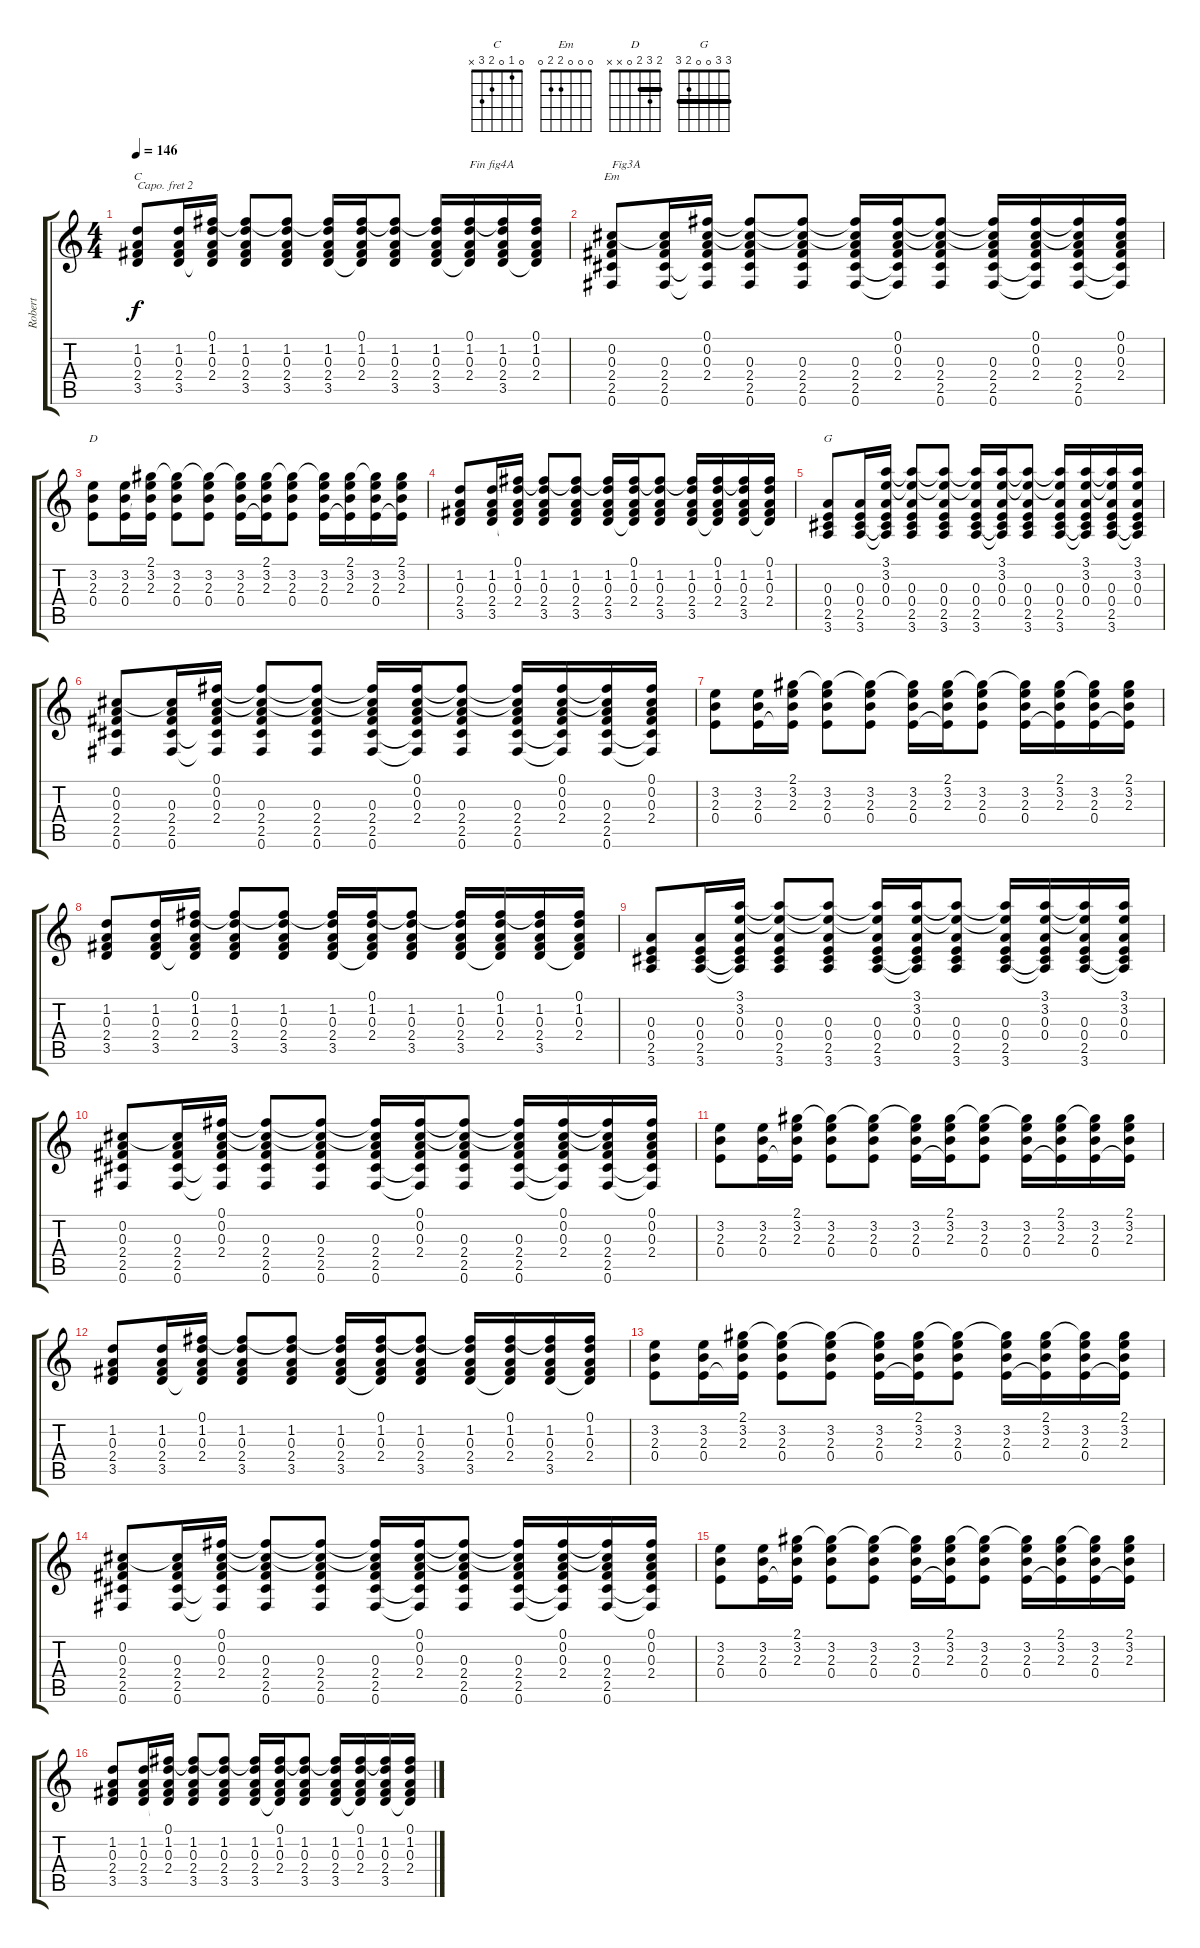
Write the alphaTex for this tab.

\track ("Robert" "Robert") {instrument acousticguitarsteel}
\staff {score tabs}
\capo 2
\tuning (E4 B3 G3 D3 A2 E2) {hide}
\chord ("C" 0 1 0 2 3 x)
\chord ("Em" 0 0 0 2 2 0)
\chord ("D" 2 3 2 0 x x) {barre 2}
\chord ("G" 3 3 0 0 2 3) {barre 3}
\ts (4 4)
\tempo 146
\clef g2
\ks c
(1.2 0.3 2.4 3.5).8{ch "C" dy f} (1.2 0.3 2.4 3.5).16 (0.1 1.2 0.3 2.4 3.5{t}).16 (0.1{t} 1.2 0.3 2.4 3.5).8 (0.1{t} 1.2 0.3 2.4 3.5).8 (0.1{t} 1.2 0.3 2.4 3.5).16 (0.1 1.2 0.3 2.4 3.5{t}).16 (0.1{t} 1.2 0.3 2.4 3.5).8 (0.1{t} 1.2 0.3 2.4 3.5).16 (0.1 1.2 0.3 2.4 3.5{t}).16{txt "Fin fig4A"} (0.1{t} 1.2 0.3 2.4 3.5).16 (0.1 1.2 0.3 2.4 3.5{t}).16 |
(0.2 0.3 2.4 2.5 0.6).8{ch "Em" txt "Fig3A"} (0.2{t} 0.3 2.4 2.5 0.6).16 (0.1 0.2 0.3 2.4 2.5{t} 0.6{t}).16 (0.1{t} 0.2{t} 0.3 2.4 2.5 0.6).8 (0.1{t} 0.2{t} 0.3 2.4 2.5 0.6).8 (0.1{t} 0.2{t} 0.3 2.4 2.5 0.6).16 (0.1 0.2 0.3 2.4 2.5{t} 0.6{t}).16 (0.1{t} 0.2{t} 0.3 2.4 2.5 0.6).8 (0.1{t} 0.2{t} 0.3 2.4 2.5 0.6).16 (0.1 0.2 0.3 2.4 2.5{t} 0.6{t}).16 (0.1{t} 0.2{t} 0.3 2.4 2.5 0.6).16 (0.1 0.2 0.3 2.4 2.5{t} 0.6{t}).16 |
(3.2 2.3 0.4).8{ch "D"} (3.2 2.3 0.4).16 (2.1 3.2 2.3 0.4{t}).16 (2.1{t} 3.2 2.3 0.4).8 (2.1{t} 3.2 2.3 0.4).8 (2.1{t} 3.2 2.3 0.4).16 (2.1 3.2 2.3 0.4{t}).16 (2.1{t} 3.2 2.3 0.4).8 (2.1{t} 3.2 2.3 0.4).16 (2.1 3.2 2.3 0.4{t}).16 (2.1{t} 3.2 2.3 0.4).16 (2.1 3.2 2.3 0.4{t}).16 |
(1.2 0.3 2.4 3.5).8 (1.2 0.3 2.4 3.5).16 (0.1 1.2 0.3 2.4 3.5{t}).16 (0.1{t} 1.2 0.3 2.4 3.5).8 (0.1{t} 1.2 0.3 2.4 3.5).8 (0.1{t} 1.2 0.3 2.4 3.5).16 (0.1 1.2 0.3 2.4 3.5{t}).16 (0.1{t} 1.2 0.3 2.4 3.5).8 (0.1{t} 1.2 0.3 2.4 3.5).16 (0.1 1.2 0.3 2.4 3.5{t}).16 (0.1{t} 1.2 0.3 2.4 3.5).16 (0.1 1.2 0.3 2.4 3.5{t}).16 |
(0.3 0.4 2.5 3.6).8{ch "G"} (0.3 0.4 2.5 3.6).16 (3.1 3.2 0.3 0.4 2.5{t} 3.6{t}).16 (3.1{t} 3.2{t} 0.3 0.4 2.5 3.6).8 (3.1{t} 3.2{t} 0.3 0.4 2.5 3.6).8 (3.1{t} 3.2{t} 0.3 0.4 2.5 3.6).16 (3.1 3.2 0.3 0.4 2.5{t} 3.6{t}).16 (3.1{t} 3.2{t} 0.3 0.4 2.5 3.6).8 (3.1{t} 3.2{t} 0.3 0.4 2.5 3.6).16 (3.1 3.2 0.3 0.4 2.5{t} 3.6{t}).16 (3.1{t} 3.2{t} 0.3 0.4 2.5 3.6).16 (3.1 3.2 0.3 0.4 2.5{t} 3.6{t}).16 |
(0.2 0.3 2.4 2.5 0.6).8 (0.2{t} 0.3 2.4 2.5 0.6).16 (0.1 0.2 0.3 2.4 2.5{t} 0.6{t}).16 (0.1{t} 0.2{t} 0.3 2.4 2.5 0.6).8 (0.1{t} 0.2{t} 0.3 2.4 2.5 0.6).8 (0.1{t} 0.2{t} 0.3 2.4 2.5 0.6).16 (0.1 0.2 0.3 2.4 2.5{t} 0.6{t}).16 (0.1{t} 0.2{t} 0.3 2.4 2.5 0.6).8 (0.1{t} 0.2{t} 0.3 2.4 2.5 0.6).16 (0.1 0.2 0.3 2.4 2.5{t} 0.6{t}).16 (0.1{t} 0.2{t} 0.3 2.4 2.5 0.6).16 (0.1 0.2 0.3 2.4 2.5{t} 0.6{t}).16 |
(3.2 2.3 0.4).8 (3.2 2.3 0.4).16 (2.1 3.2 2.3 0.4{t}).16 (2.1{t} 3.2 2.3 0.4).8 (2.1{t} 3.2 2.3 0.4).8 (2.1{t} 3.2 2.3 0.4).16 (2.1 3.2 2.3 0.4{t}).16 (2.1{t} 3.2 2.3 0.4).8 (2.1{t} 3.2 2.3 0.4).16 (2.1 3.2 2.3 0.4{t}).16 (2.1{t} 3.2 2.3 0.4).16 (2.1 3.2 2.3 0.4{t}).16 |
(1.2 0.3 2.4 3.5).8 (1.2 0.3 2.4 3.5).16 (0.1 1.2 0.3 2.4 3.5{t}).16 (0.1{t} 1.2 0.3 2.4 3.5).8 (0.1{t} 1.2 0.3 2.4 3.5).8 (0.1{t} 1.2 0.3 2.4 3.5).16 (0.1 1.2 0.3 2.4 3.5{t}).16 (0.1{t} 1.2 0.3 2.4 3.5).8 (0.1{t} 1.2 0.3 2.4 3.5).16 (0.1 1.2 0.3 2.4 3.5{t}).16 (0.1{t} 1.2 0.3 2.4 3.5).16 (0.1 1.2 0.3 2.4 3.5{t}).16 |
(0.3 0.4 2.5 3.6).8 (0.3 0.4 2.5 3.6).16 (3.1 3.2 0.3 0.4 2.5{t} 3.6{t}).16 (3.1{t} 3.2{t} 0.3 0.4 2.5 3.6).8 (3.1{t} 3.2{t} 0.3 0.4 2.5 3.6).8 (3.1{t} 3.2{t} 0.3 0.4 2.5 3.6).16 (3.1 3.2 0.3 0.4 2.5{t} 3.6{t}).16 (3.1{t} 3.2{t} 0.3 0.4 2.5 3.6).8 (3.1{t} 3.2{t} 0.3 0.4 2.5 3.6).16 (3.1 3.2 0.3 0.4 2.5{t} 3.6{t}).16 (3.1{t} 3.2{t} 0.3 0.4 2.5 3.6).16 (3.1 3.2 0.3 0.4 2.5{t} 3.6{t}).16 |
(0.2 0.3 2.4 2.5 0.6).8 (0.2{t} 0.3 2.4 2.5 0.6).16 (0.1 0.2 0.3 2.4 2.5{t} 0.6{t}).16 (0.1{t} 0.2{t} 0.3 2.4 2.5 0.6).8 (0.1{t} 0.2{t} 0.3 2.4 2.5 0.6).8 (0.1{t} 0.2{t} 0.3 2.4 2.5 0.6).16 (0.1 0.2 0.3 2.4 2.5{t} 0.6{t}).16 (0.1{t} 0.2{t} 0.3 2.4 2.5 0.6).8 (0.1{t} 0.2{t} 0.3 2.4 2.5 0.6).16 (0.1 0.2 0.3 2.4 2.5{t} 0.6{t}).16 (0.1{t} 0.2{t} 0.3 2.4 2.5 0.6).16 (0.1 0.2 0.3 2.4 2.5{t} 0.6{t}).16 |
(3.2 2.3 0.4).8 (3.2 2.3 0.4).16 (2.1 3.2 2.3 0.4{t}).16 (2.1{t} 3.2 2.3 0.4).8 (2.1{t} 3.2 2.3 0.4).8 (2.1{t} 3.2 2.3 0.4).16 (2.1 3.2 2.3 0.4{t}).16 (2.1{t} 3.2 2.3 0.4).8 (2.1{t} 3.2 2.3 0.4).16 (2.1 3.2 2.3 0.4{t}).16 (2.1{t} 3.2 2.3 0.4).16 (2.1 3.2 2.3 0.4{t}).16 |
(1.2 0.3 2.4 3.5).8 (1.2 0.3 2.4 3.5).16 (0.1 1.2 0.3 2.4 3.5{t}).16 (0.1{t} 1.2 0.3 2.4 3.5).8 (0.1{t} 1.2 0.3 2.4 3.5).8 (0.1{t} 1.2 0.3 2.4 3.5).16 (0.1 1.2 0.3 2.4 3.5{t}).16 (0.1{t} 1.2 0.3 2.4 3.5).8 (0.1{t} 1.2 0.3 2.4 3.5).16 (0.1 1.2 0.3 2.4 3.5{t}).16 (0.1{t} 1.2 0.3 2.4 3.5).16 (0.1 1.2 0.3 2.4 3.5{t}).16 |
(3.2 2.3 0.4).8 (3.2 2.3 0.4).16 (2.1 3.2 2.3 0.4{t}).16 (2.1{t} 3.2 2.3 0.4).8 (2.1{t} 3.2 2.3 0.4).8 (2.1{t} 3.2 2.3 0.4).16 (2.1 3.2 2.3 0.4{t}).16 (2.1{t} 3.2 2.3 0.4).8 (2.1{t} 3.2 2.3 0.4).16 (2.1 3.2 2.3 0.4{t}).16 (2.1{t} 3.2 2.3 0.4).16 (2.1 3.2 2.3 0.4{t}).16 |
(0.2 0.3 2.4 2.5 0.6).8 (0.2{t} 0.3 2.4 2.5 0.6).16 (0.1 0.2 0.3 2.4 2.5{t} 0.6{t}).16 (0.1{t} 0.2{t} 0.3 2.4 2.5 0.6).8 (0.1{t} 0.2{t} 0.3 2.4 2.5 0.6).8 (0.1{t} 0.2{t} 0.3 2.4 2.5 0.6).16 (0.1 0.2 0.3 2.4 2.5{t} 0.6{t}).16 (0.1{t} 0.2{t} 0.3 2.4 2.5 0.6).8 (0.1{t} 0.2{t} 0.3 2.4 2.5 0.6).16 (0.1 0.2 0.3 2.4 2.5{t} 0.6{t}).16 (0.1{t} 0.2{t} 0.3 2.4 2.5 0.6).16 (0.1 0.2 0.3 2.4 2.5{t} 0.6{t}).16 |
(3.2 2.3 0.4).8 (3.2 2.3 0.4).16 (2.1 3.2 2.3 0.4{t}).16 (2.1{t} 3.2 2.3 0.4).8 (2.1{t} 3.2 2.3 0.4).8 (2.1{t} 3.2 2.3 0.4).16 (2.1 3.2 2.3 0.4{t}).16 (2.1{t} 3.2 2.3 0.4).8 (2.1{t} 3.2 2.3 0.4).16 (2.1 3.2 2.3 0.4{t}).16 (2.1{t} 3.2 2.3 0.4).16 (2.1 3.2 2.3 0.4{t}).16 |
(1.2 0.3 2.4 3.5).8 (1.2 0.3 2.4 3.5).16 (0.1 1.2 0.3 2.4 3.5{t}).16 (0.1{t} 1.2 0.3 2.4 3.5).8 (0.1{t} 1.2 0.3 2.4 3.5).8 (0.1{t} 1.2 0.3 2.4 3.5).16 (0.1 1.2 0.3 2.4 3.5{t}).16 (0.1{t} 1.2 0.3 2.4 3.5).8 (0.1{t} 1.2 0.3 2.4 3.5).16 (0.1 1.2 0.3 2.4 3.5{t}).16 (0.1{t} 1.2 0.3 2.4 3.5).16 (0.1 1.2 0.3 2.4 3.5{t}).16
